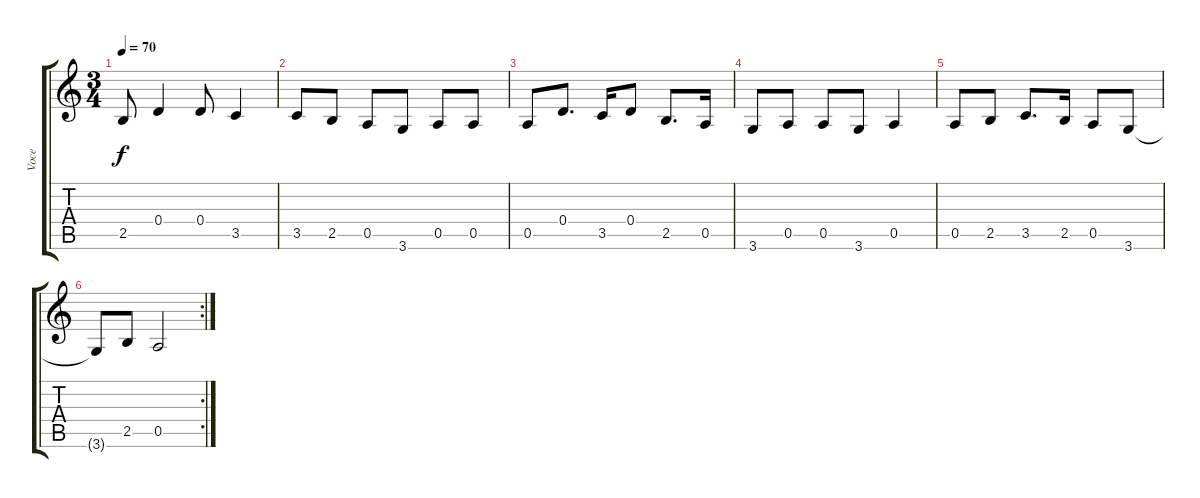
\track ("Voce" "Voce") {instrument acousticguitarsteel}
\staff {score tabs}
\tuning (E4 B3 G3 D3 A2 E2) {hide}
\ts (3 4)
\tempo 70
\clef g2
\ks c
2.5.8{dy f} 0.4.4 0.4.8 3.5.4 |
3.5.8 2.5.8 0.5.8 3.6.8 0.5.8 0.5.8 |
0.5.8 0.4.8{d} 3.5.16 0.4.8 2.5.8{d} 0.5.16 |
3.6.8 0.5.8 0.5.8 3.6.8 0.5.4 |
0.5.8 2.5.8 3.5.8{d} 2.5.16 0.5.8 3.6.8 |
\rc 2
3.6{t}.8 2.5.8 0.5.2
